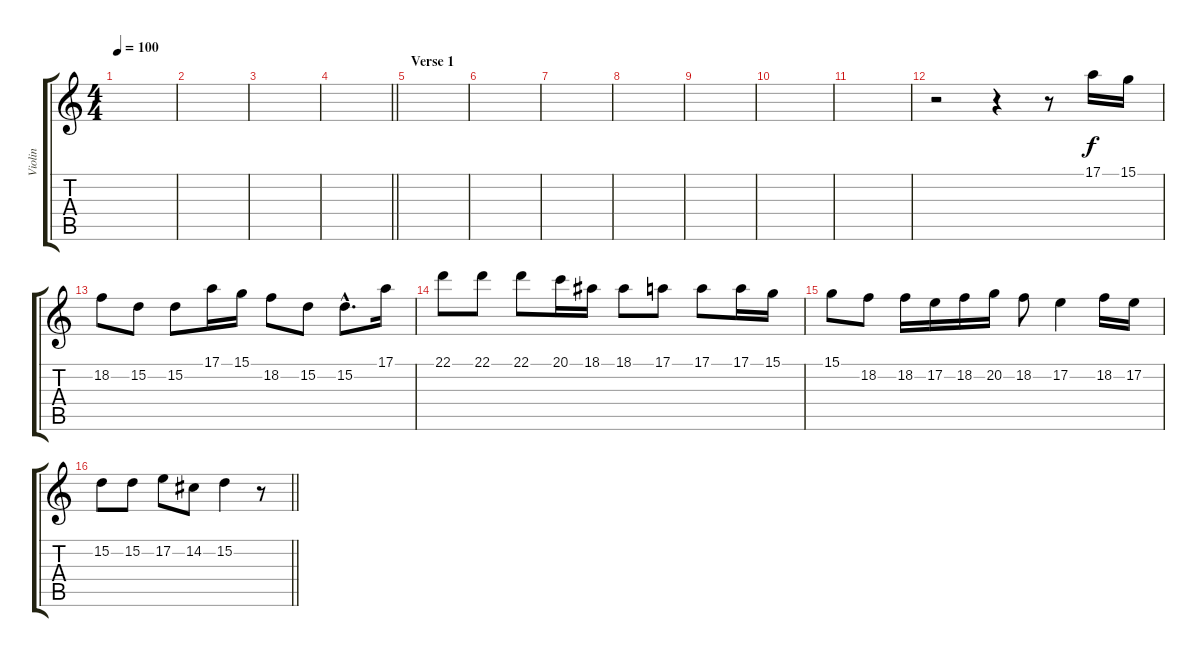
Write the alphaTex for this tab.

\track ("Violin" "Violin") {instrument violin}
\staff {score tabs}
\tuning (E4 B3 G3 D3 A2 E2) {hide}
\ts (4 4)
\tempo 100
\clef g2
\ks c
|
|
|
\barLineRight lightlight
|
\section ("" "Verse 1")
|
|
|
|
|
|
|
r.2 r.4 r.8 17.1.16 15.1.16 |
18.2.8 15.2.8 15.2.8 17.1.16 15.1.16 18.2.8 15.2.8 15.2{hac}.8{d} 17.1.16 |
22.1.8 22.1.8 22.1.8 20.1.16 18.1.16 18.1.8 17.1.8 17.1.8 17.1.16 15.1.16 |
15.1.8 18.2.8 18.2.16 17.2.16 18.2.16 20.2.16 18.2.8 17.2.4 18.2.16 17.2.16 |
\barLineRight lightlight
15.2.8 15.2.8 17.2.8 14.2.8 15.2.4 r.8
